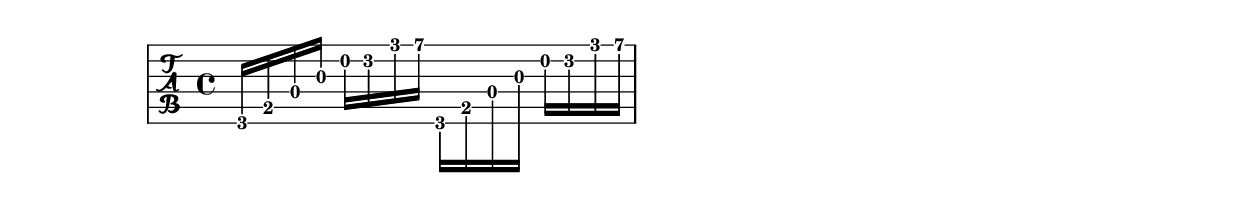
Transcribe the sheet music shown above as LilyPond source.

\version "2.13.36"

\header {
  lsrtags = "fretted-strings"
  texidoc = "
The direction of stems is controlled the same way in tablature as in
traditional notation.  Beams can be made horizontal, as shown in this
example.
"
  doctitle = "Stem and beam behavior in tablature"
}

\new TabStaff {
  \relative c {
    \tabFullNotation
    g16 b d g b d g b
    \stemDown
    \override Beam #'damping = #+inf.0
    g,,16 b d g b d g b
  }
}
